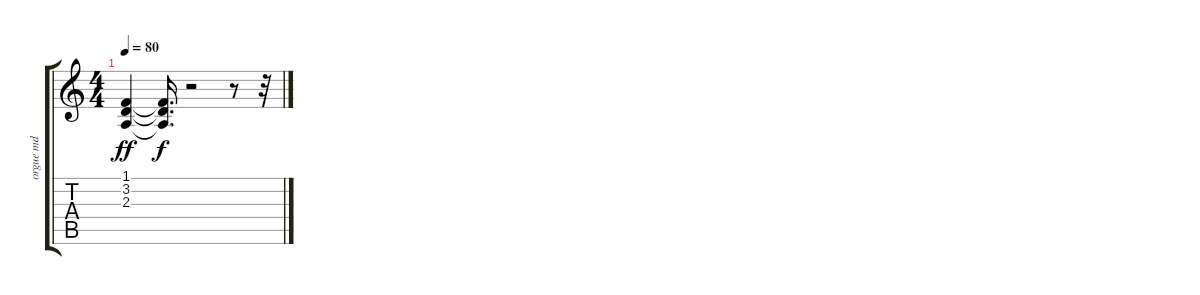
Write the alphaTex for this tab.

\track ("orgue md" "orgue md") {instrument churchorgan}
\staff {score tabs}
\tuning (E4 B3 G3 D3 A2 E2) {hide}
\ts (4 4)
\tempo 80
\clef g2
\ks c
(1.1 3.2 2.3).4{dy ff} (1.1{t} 3.2{t} 2.3{t}).16{d dy f} r.2 r.8 r.32
